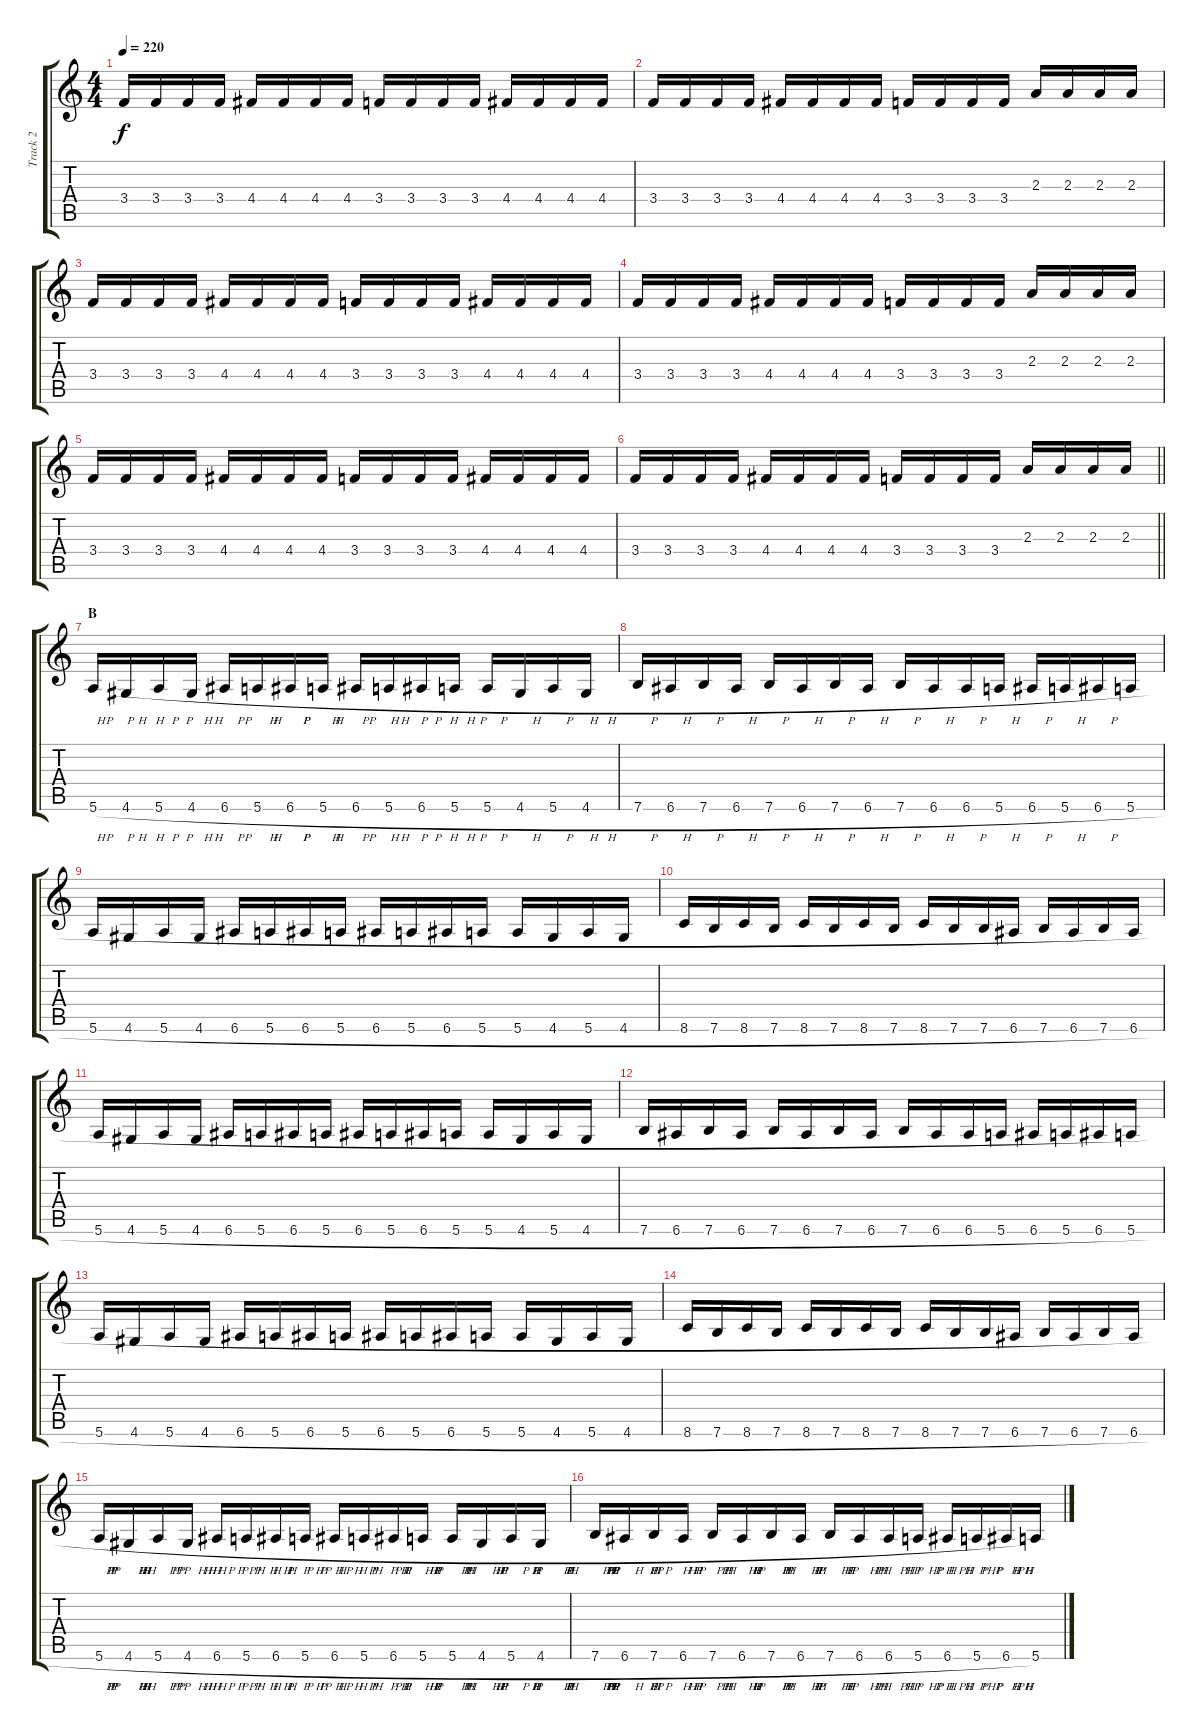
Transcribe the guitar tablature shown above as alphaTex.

\track ("Track 2" "Track 2") {instrument distortionguitar}
\staff {score tabs}
\tuning (E4 B3 G3 D3 A2 E2) {hide}
\ts (4 4)
\tempo 220
\clef g2
\ks c
3.4.16{dy f} 3.4.16 3.4.16 3.4.16 4.4.16 4.4.16 4.4.16 4.4.16 3.4.16 3.4.16 3.4.16 3.4.16 4.4.16 4.4.16 4.4.16 4.4.16 |
3.4.16 3.4.16 3.4.16 3.4.16 4.4.16 4.4.16 4.4.16 4.4.16 3.4.16 3.4.16 3.4.16 3.4.16 2.3.16 2.3.16 2.3.16 2.3.16 |
3.4.16 3.4.16 3.4.16 3.4.16 4.4.16 4.4.16 4.4.16 4.4.16 3.4.16 3.4.16 3.4.16 3.4.16 4.4.16 4.4.16 4.4.16 4.4.16 |
3.4.16 3.4.16 3.4.16 3.4.16 4.4.16 4.4.16 4.4.16 4.4.16 3.4.16 3.4.16 3.4.16 3.4.16 2.3.16 2.3.16 2.3.16 2.3.16 |
3.4.16 3.4.16 3.4.16 3.4.16 4.4.16 4.4.16 4.4.16 4.4.16 3.4.16 3.4.16 3.4.16 3.4.16 4.4.16 4.4.16 4.4.16 4.4.16 |
\barLineRight lightlight
3.4.16 3.4.16 3.4.16 3.4.16 4.4.16 4.4.16 4.4.16 4.4.16 3.4.16 3.4.16 3.4.16 3.4.16 2.3.16 2.3.16 2.3.16 2.3.16 |
\section ("" "B")
5.6{h}.16 4.6{h}.16 5.6{h}.16 4.6{h}.16 6.6{h}.16 5.6{h}.16 6.6{h}.16 5.6{h}.16 6.6{h}.16 5.6{h}.16 6.6{h}.16 5.6{h}.16 5.6{h}.16 4.6{h}.16 5.6{h}.16 4.6{h}.16 |
7.6{h}.16 6.6{h}.16 7.6{h}.16 6.6{h}.16 7.6{h}.16 6.6{h}.16 7.6{h}.16 6.6{h}.16 7.6{h}.16 6.6{h}.16 6.6{h}.16 5.6{h}.16 6.6{h}.16 5.6{h}.16 6.6{h}.16 5.6{h}.16 |
5.6{h}.16 4.6{h}.16 5.6{h}.16 4.6{h}.16 6.6{h}.16 5.6{h}.16 6.6{h}.16 5.6{h}.16 6.6{h}.16 5.6{h}.16 6.6{h}.16 5.6{h}.16 5.6{h}.16 4.6{h}.16 5.6{h}.16 4.6{h}.16 |
8.6{h}.16 7.6{h}.16 8.6{h}.16 7.6{h}.16 8.6{h}.16 7.6{h}.16 8.6{h}.16 7.6{h}.16 8.6{h}.16 7.6{h}.16 7.6{h}.16 6.6{h}.16 7.6{h}.16 6.6{h}.16 7.6{h}.16 6.6{h}.16 |
5.6{h}.16 4.6{h}.16 5.6{h}.16 4.6{h}.16 6.6{h}.16 5.6{h}.16 6.6{h}.16 5.6{h}.16 6.6{h}.16 5.6{h}.16 6.6{h}.16 5.6{h}.16 5.6{h}.16 4.6{h}.16 5.6{h}.16 4.6{h}.16 |
7.6{h}.16 6.6{h}.16 7.6{h}.16 6.6{h}.16 7.6{h}.16 6.6{h}.16 7.6{h}.16 6.6{h}.16 7.6{h}.16 6.6{h}.16 6.6{h}.16 5.6{h}.16 6.6{h}.16 5.6{h}.16 6.6{h}.16 5.6{h}.16 |
5.6{h}.16 4.6{h}.16 5.6{h}.16 4.6{h}.16 6.6{h}.16 5.6{h}.16 6.6{h}.16 5.6{h}.16 6.6{h}.16 5.6{h}.16 6.6{h}.16 5.6{h}.16 5.6{h}.16 4.6{h}.16 5.6{h}.16 4.6{h}.16 |
8.6{h}.16 7.6{h}.16 8.6{h}.16 7.6{h}.16 8.6{h}.16 7.6{h}.16 8.6{h}.16 7.6{h}.16 8.6{h}.16 7.6{h}.16 7.6{h}.16 6.6{h}.16 7.6{h}.16 6.6{h}.16 7.6{h}.16 6.6{h}.16 |
5.6{h}.16 4.6{h}.16 5.6{h}.16 4.6{h}.16 6.6{h}.16 5.6{h}.16 6.6{h}.16 5.6{h}.16 6.6{h}.16 5.6{h}.16 6.6{h}.16 5.6{h}.16 5.6{h}.16 4.6{h}.16 5.6{h}.16 4.6{h}.16 |
7.6{h}.16 6.6{h}.16 7.6{h}.16 6.6{h}.16 7.6{h}.16 6.6{h}.16 7.6{h}.16 6.6{h}.16 7.6{h}.16 6.6{h}.16 6.6{h}.16 5.6{h}.16 6.6{h}.16 5.6{h}.16 6.6{h}.16 5.6{h}.16
